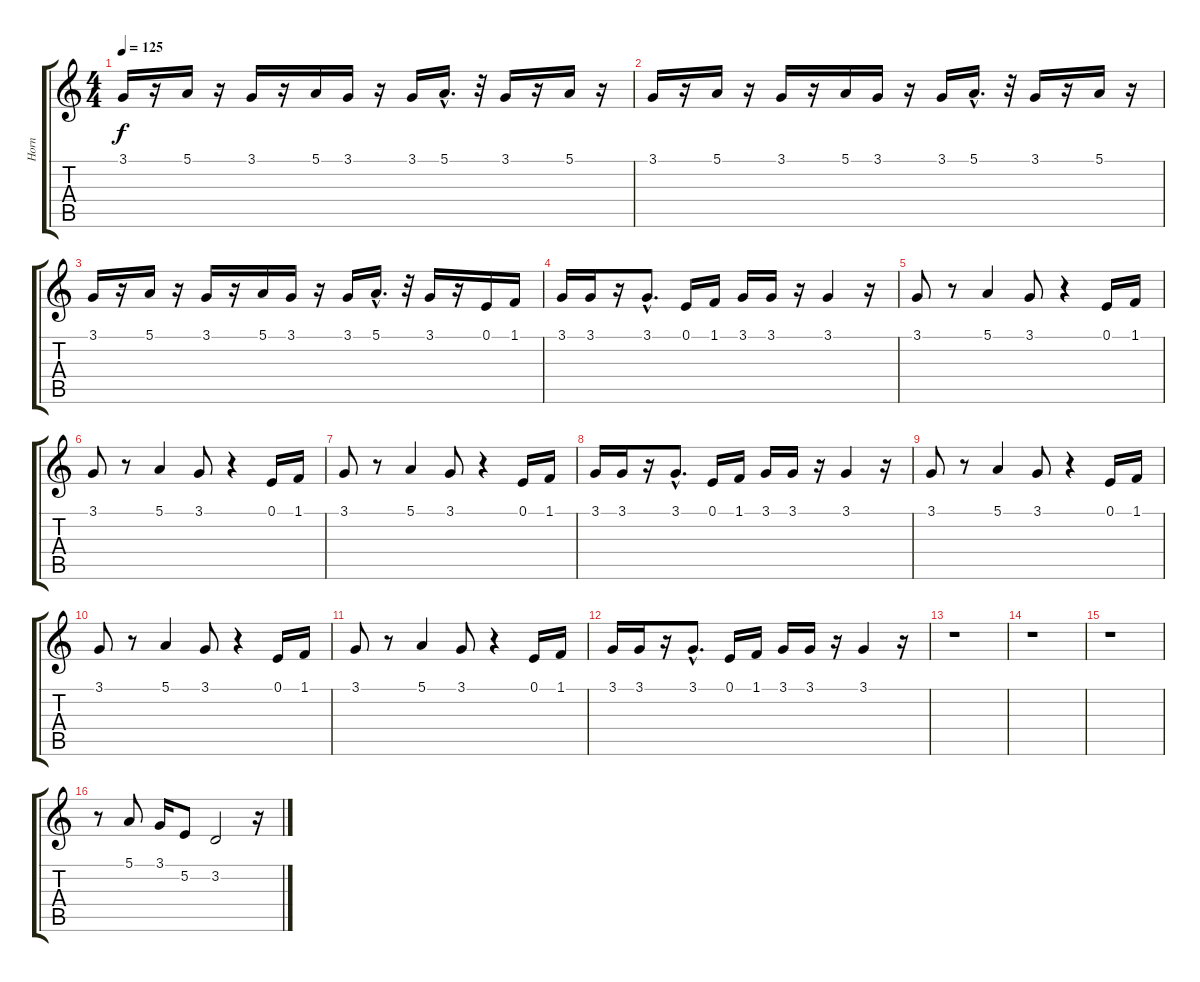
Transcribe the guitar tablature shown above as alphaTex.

\track ("Horn" "Horn") {instrument englishhorn}
\staff {score tabs}
\tuning (E4 B3 G3 D3 A2 E2) {hide}
\ts (4 4)
\tempo 125
\clef g2
\ks c
3.1.16{dy f instrument englishhorn} r.16 5.1.16 r.16 3.1.16 r.16 5.1.16 3.1.16 r.16 3.1.16 5.1{hac}.16{d} r.32 3.1.16 r.16 5.1.16 r.16 |
3.1.16 r.16 5.1.16 r.16 3.1.16 r.16 5.1.16 3.1.16 r.16 3.1.16 5.1{hac}.16{d} r.32 3.1.16 r.16 5.1.16 r.16 |
3.1.16 r.16 5.1.16 r.16 3.1.16 r.16 5.1.16 3.1.16 r.16 3.1.16 5.1{hac}.16{d} r.32 3.1.16 r.16 0.1.16 1.1.16 |
3.1.16 3.1.16 r.16 3.1{hac}.8{d} 0.1.16 1.1.16 3.1.16 3.1.16 r.16 3.1.4 r.16 |
3.1.8 r.8 5.1.4 3.1.8 r.4 0.1.16 1.1.16 |
3.1.8 r.8 5.1.4 3.1.8 r.4 0.1.16 1.1.16 |
3.1.8 r.8 5.1.4 3.1.8 r.4 0.1.16 1.1.16 |
3.1.16 3.1.16 r.16 3.1{hac}.8{d} 0.1.16 1.1.16 3.1.16 3.1.16 r.16 3.1.4 r.16 |
3.1.8 r.8 5.1.4 3.1.8 r.4 0.1.16 1.1.16 |
3.1.8 r.8 5.1.4 3.1.8 r.4 0.1.16 1.1.16 |
3.1.8 r.8 5.1.4 3.1.8 r.4 0.1.16 1.1.16 |
3.1.16 3.1.16 r.16 3.1{hac}.8{d} 0.1.16 1.1.16 3.1.16 3.1.16 r.16 3.1.4 r.16 |
r.1 |
r.1 |
r.1 |
r.8 5.1.8 3.1.16 5.2.8 3.2.2 r.16
